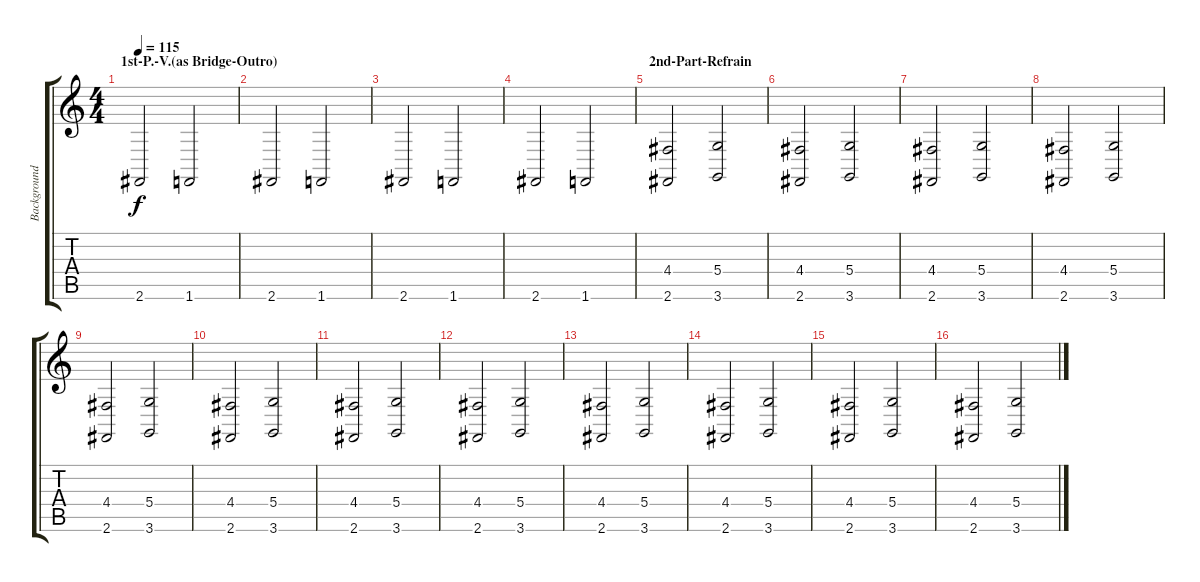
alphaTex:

\track ("Background 5" "Background") {instrument vibraphone}
\staff {score tabs}
\tuning (E4 B3 G3 D3 A2 E2) {hide}
\ts (4 4)
\section ("" "1st-P.-V.(as Bridge-Outro)")
\tempo 115
\clef g2
\ks c
2.6.2{dy f volume 11 balance 16} 1.6.2{balance 0} |
2.6.2{balance 16} 1.6.2{balance 0} |
2.6.2{balance 16} 1.6.2{balance 0} |
2.6.2{balance 16} 1.6.2{balance 0} |
\section ("" "2nd-Part-Refrain")
(4.4 2.6).2{volume 9 balance 16} (5.4 3.6).2{balance 0} |
(4.4 2.6).2{balance 16} (5.4 3.6).2{balance 0} |
(4.4 2.6).2{balance 16} (5.4 3.6).2{balance 0} |
(4.4 2.6).2{balance 16} (5.4 3.6).2{balance 0} |
(4.4 2.6).2{volume 9 balance 16} (5.4 3.6).2{balance 0} |
(4.4 2.6).2{balance 16} (5.4 3.6).2{balance 0} |
(4.4 2.6).2{balance 16} (5.4 3.6).2{balance 0} |
(4.4 2.6).2{balance 16} (5.4 3.6).2{balance 0} |
(4.4 2.6).2{balance 16} (5.4 3.6).2{balance 0} |
(4.4 2.6).2{balance 16} (5.4 3.6).2{balance 0} |
(4.4 2.6).2{balance 16} (5.4 3.6).2{balance 0} |
(4.4 2.6).2{balance 16} (5.4 3.6).2{balance 0}
